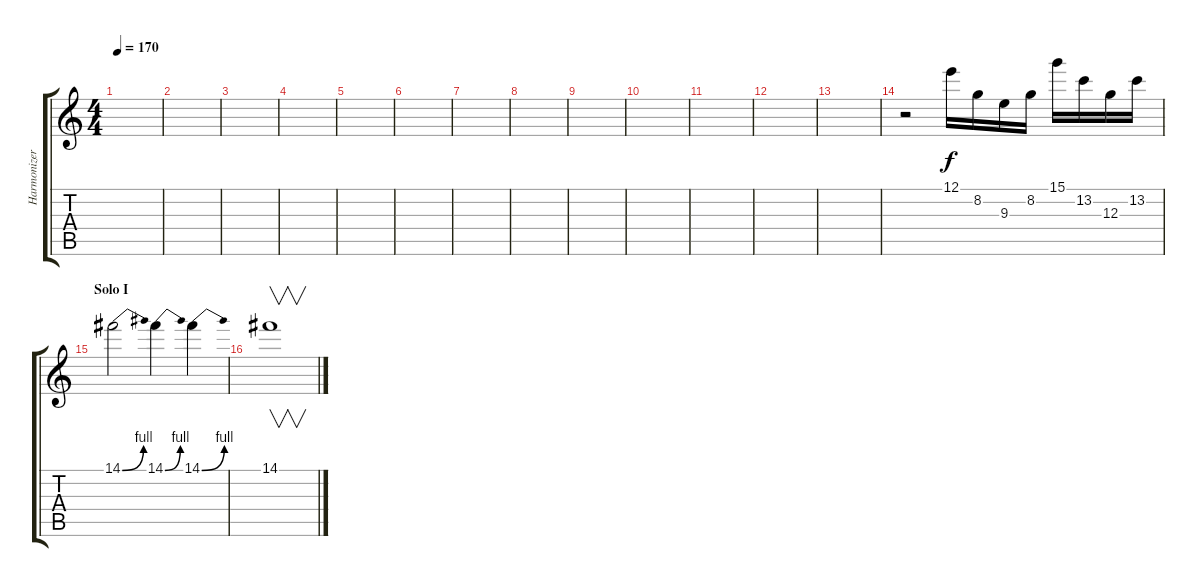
\track ("Harmonizer" "Harmonizer") {instrument distortionguitar}
\staff {score tabs}
\tuning (E4 B3 G3 D3 A2 E2) {hide}
\ts (4 4)
\tempo 170
\clef g2
\ks c
|
|
|
|
|
|
|
|
|
|
|
|
|
r.2 12.1.16{balance 4} 8.2.16 9.3.16 8.2.16 15.1.16 13.2.16 12.3.16 13.2.16 |
\section ("" "Solo I")
14.1{be (bend 0 0 60 4)}.2 14.1{be (bend 0 0 60 4)}.4 14.1{be (bend 0 0 60 4)}.4 |
14.1.1{v}
